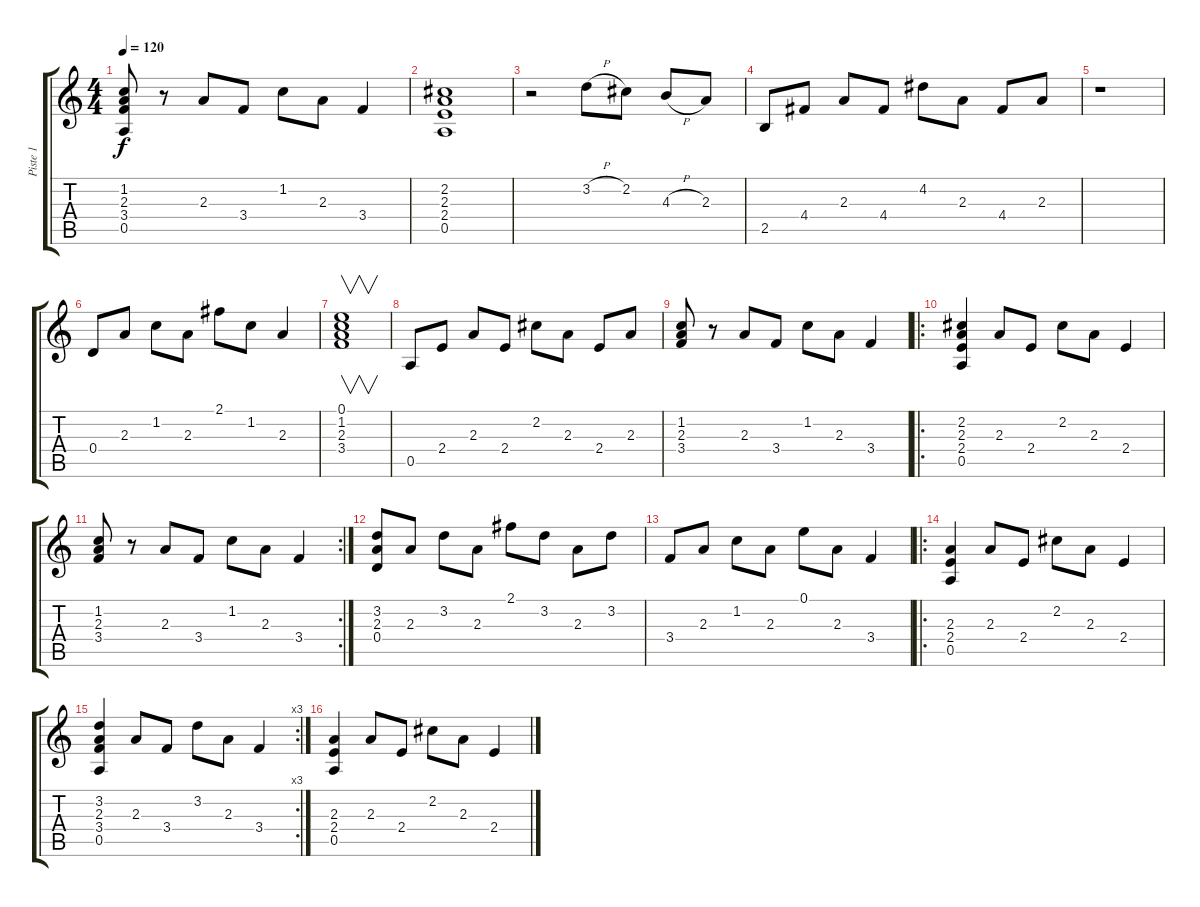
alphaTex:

\track ("Piste 1" "Piste 1") {instrument overdrivenguitar}
\staff {score tabs}
\tuning (E4 B3 G3 D3 A2 E2) {hide}
\ts (4 4)
\tempo 120
\clef g2
\ks c
(1.2 2.3 3.4 0.5).8{dy f} r.8 2.3.8 3.4.8 1.2.8 2.3.8 3.4.4 |
(2.2 2.3 2.4 0.5).1 |
r.2 3.2{h}.8 2.2.8 4.3{h}.8 2.3.8 |
2.5.8 4.4.8 2.3.8 4.4.8 4.2.8 2.3.8 4.4.8 2.3.8 |
r.1 |
0.4.8 2.3.8 1.2.8 2.3.8 2.1.8 1.2.8 2.3.4 |
(0.1 1.2 2.3 3.4).1{v} |
0.5.8 2.4.8 2.3.8 2.4.8 2.2.8 2.3.8 2.4.8 2.3.8 |
(1.2 2.3 3.4).8 r.8 2.3.8 3.4.8 1.2.8 2.3.8 3.4.4 |
\ro
(2.2 2.3 2.4 0.5).4 2.3.8 2.4.8 2.2.8 2.3.8 2.4.4 |
\rc 2
(1.2 2.3 3.4).8 r.8 2.3.8 3.4.8 1.2.8 2.3.8 3.4.4 |
(3.2 2.3 0.4).8 2.3.8 3.2.8 2.3.8 2.1.8 3.2.8 2.3.8 3.2.8 |
3.4.8 2.3.8 1.2.8 2.3.8 0.1.8 2.3.8 3.4.4 |
\ro
(2.3 2.4 0.5).4 2.3.8 2.4.8 2.2.8 2.3.8 2.4.4 |
\rc 3
(3.2 2.3 3.4 0.5).4 2.3.8 3.4.8 3.2.8 2.3.8 3.4.4 |
(2.3 2.4 0.5).4 2.3.8 2.4.8 2.2.8 2.3.8 2.4.4
